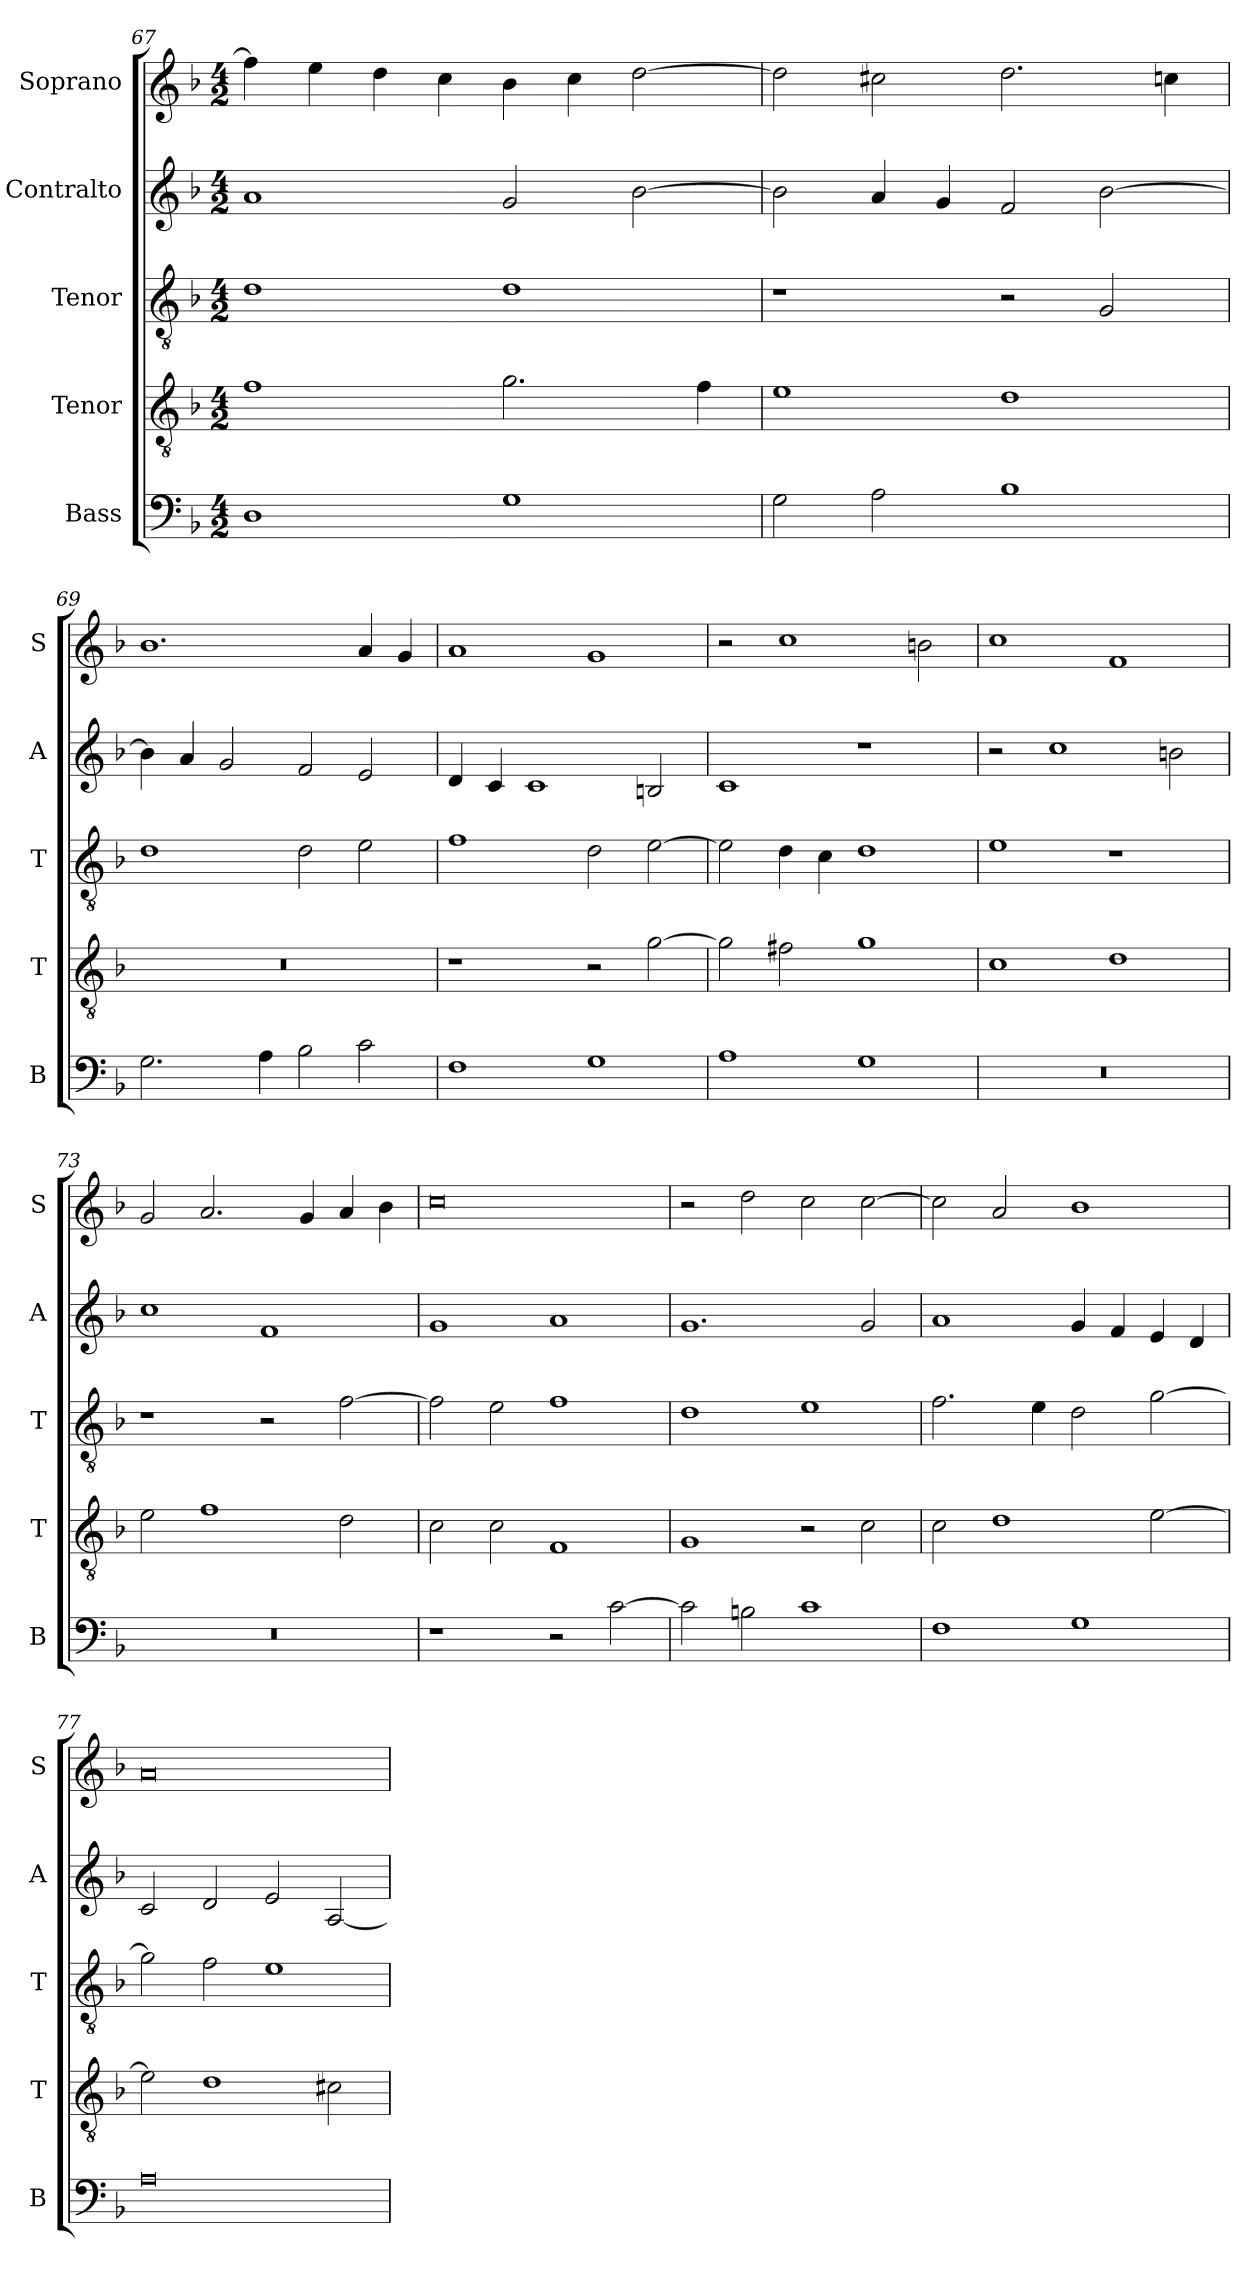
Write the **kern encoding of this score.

**kern	**kern	**kern	**kern	**kern
*part5	*part4	*part3	*part2	*part1
*staff5	*staff4	*staff3	*staff2	*staff1
*I"Bass	*I"Tenor	*I"Tenor	*I"Contralto	*I"Soprano
*I'B	*I'T	*I'T	*I'A	*I'S
*clefF4	*clefGv2	*clefGv2	*clefG2	*clefG2
*k[b-]	*k[b-]	*k[b-]	*k[b-]	*k[b-]
*G:dor	*G:dor	*G:dor	*G:dor	*G:dor
*M4/2	*M4/2	*M4/2	*M4/2	*M4/2
=67	=67	=67	=67	=67
1D	1f	1d	1a	4ff]
.	.	.	.	4ee
.	.	.	.	4dd
.	.	.	.	4cc
1G	2.g	1d	2g	4b-
.	.	.	.	4cc
.	.	.	[2b-	[2dd
.	4f	.	.	.
=68	=68	=68	=68	=68
2G	1e	1r	2b-]	2dd]
2A	.	.	4a	2cc#X
.	.	.	4g	.
1B-	1d	2r	2f	2.dd
.	.	2G	[2b-	.
.	.	.	.	4ccn
=69	=69	=69	=69	=69
2.G	0r	1d	4b-]	1.b-
.	.	.	4a	.
.	.	.	2g	.
4A	.	.	.	.
2B-	.	2d	2f	.
2c	.	2e	2e	4a
.	.	.	.	4g
=70	=70	=70	=70	=70
1F	1r	1f	4d	1a
.	.	.	4c	.
.	.	.	1c	.
1G	2r	2d	.	1g
.	[2g	[2e	2Bn	.
=71	=71	=71	=71	=71
1A	2g]	2e]	1c	2r
.	2f#X	4d	.	1cc
.	.	4c	.	.
1G	1g	1d	1r	.
.	.	.	.	2bn
=72	=72	=72	=72	=72
0r	1c	1e	2r	1cc
.	.	.	1cc	.
.	1d	1r	.	1f
.	.	.	2bn	.
=73	=73	=73	=73	=73
0r	2e	1r	1cc	2g
.	1f	.	.	2.a
.	.	2r	1f	.
.	.	.	.	4g
.	2d	[2f	.	4a
.	.	.	.	4b-
=74	=74	=74	=74	=74
1r	2c	2f]	1g	0cc
.	2c	2e	.	.
2r	1F	1f	1a	.
[2c	.	.	.	.
=75	=75	=75	=75	=75
2c]	1G	1d	1.g	2r
2Bn	.	.	.	2dd
1c	2r	1e	.	2cc
.	2c	.	2g	[2cc
=76	=76	=76	=76	=76
1F	2c	2.f	1a	2cc]
.	1d	.	.	2a
.	.	4e	.	.
1G	.	2d	4g	1b-
.	.	.	4f	.
.	[2e	[2g	4e	.
.	.	.	4d	.
=77	=77	=77	=77	=77
0A	2e]	2g]	2c	0a
.	1d	2f	2d	.
.	.	1e	2e	.
.	2c#X	.	[2A	.
=	=	=	=	=
*-	*-	*-	*-	*-
